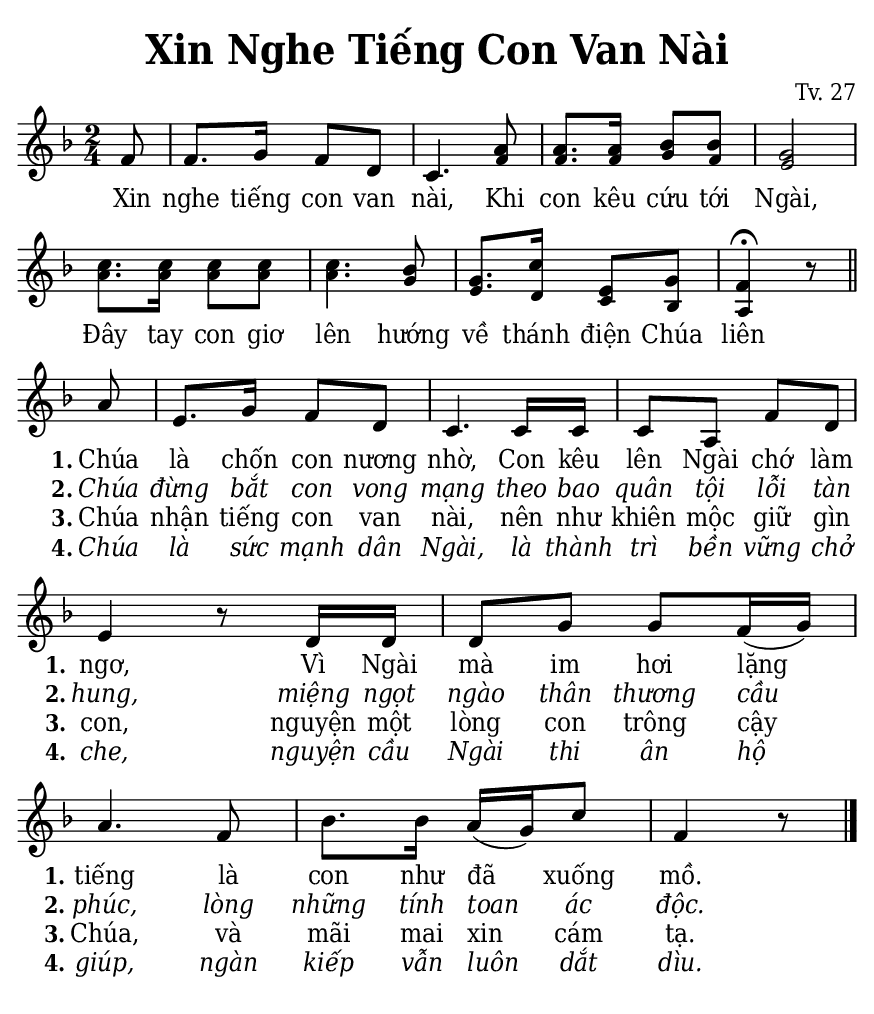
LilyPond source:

% Cài đặt chung\
\version "2.22.1"
\include "english.ly"

\header {
  title = \markup { \fontsize #1 "Xin Nghe Tiếng Con Van Nài" }
  composer = "Tv. 27"
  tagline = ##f
}

% Nhạc phiên khúc
nhacPhienKhucSop = \relative c' {
  \partial 8 f8 |
  f8. g16 f8 d |
  c4. a'8 |
  a8. a16 bf8 bf |
  g2 |
  c8. c16 c8 c |
  c4. bf8 |
  g8. c16 e,8 g |
  f4 \fermata r8 \bar "||" \break
  
  a8 |
  e8. g16 f8 d |
  c4. c16 c |
  c8 a f' d |
  e4 r8 d16 d |
  d8 g g f16 (g) |
  a4. f8 |
  bf8. bf16 a (g) c8 |
  f,4 r8 \bar "|."
}

nhacPhienKhucAlto = \relative c' {
  f8 |
  f8. g16 f8 d |
  c4. f8 |
  f8. f16 g8 f |
  e2 |
  a8. a16 a8 a |
  a4. g8 |
  e8. d16 c8 bf |
  a4
}

% Lời phiên khúc
loiPhienKhucSop = \lyrics {
  %\set stanza = "ĐK:"
  Xin nghe tiếng con van nài,
  Khi con kêu cứu tới Ngài,
  Đây tay con giơ lên
  hướng về thánh điện Chúa liên
  <<
    {
      \set stanza = "1."
      Chúa là chốn con nương nhờ,
      Con kêu lên Ngài chớ làm ngơ,
      Vì Ngài mà im hơi lặng tiếng
      là con như đã xuống mồ.
    }
    \new Lyrics {
	    \set associatedVoice = "beSop"
	    \set stanza = "2."
      \override Lyrics.LyricText.font-shape = #'italic
	    Chúa đừng bắt con vong mạng
	    theo bao quân tội lỗi tàn hung,
	    miệng ngọt ngào thân thương cầu phúc,
	    lòng những tính toan ác độc.
    }
    \new Lyrics {
	    \set associatedVoice = "beSop"
	    \set stanza = "3."
	    Chúa nhận tiếng con van nài,
	    nên như khiên mộc giữ gìn con,
	    nguyện một lòng con trông cậy Chúa,
	    và mãi mai xin cám tạ.
    }
    \new Lyrics {
	    \set associatedVoice = "beSop"
	    \set stanza = "4."
      \override Lyrics.LyricText.font-shape = #'italic
	    Chúa là sức mạnh dân Ngài,
	    là thành trì bền vững chở che,
	    nguyện cầu Ngài thi ân hộ giúp,
	    ngàn kiếp vẫn luôn dắt dìu.
    }
  >>
}

% Dàn trang
\paper {
  #(set-paper-size "a5")
  top-margin = 3\mm
  bottom-margin = 3\mm
  left-margin = 3\mm
  right-margin = 3\mm
  indent = #0
  #(define fonts
	 (make-pango-font-tree "Deja Vu Serif Condensed"
	 		       "Deja Vu Serif Condensed"
			       "Deja Vu Serif Condensed"
			       (/ 20 20)))
  print-page-number = ##f
  system-system-spacing = #'((basic-distance . 0.1) (padding . 2))
}

TongNhip = {
  \key f \major \time 2/4
  \set Timing.beamExceptions = #'()
  \set Timing.baseMoment = #(ly:make-moment 1/4)
}

% mã nguồn cho những chức năng chưa hỗ trợ trong phiên bản lilypond hiện tại
% cung cấp bởi cộng đồng lilypond khi gửi email đến lilypond-user@gnu.org
% Đổi kích thước nốt cho bè phụ
notBePhu =
#(define-music-function (font-size music) (number? ly:music?)
   (for-some-music
     (lambda (m)
       (if (music-is-of-type? m 'rhythmic-event)
           (begin
             (set! (ly:music-property m 'tweaks)
                   (cons `(font-size . ,font-size)
                         (ly:music-property m 'tweaks)))
             #t)
           #f))
     music)
   music)

% in số phiên khúc trên mỗi dòng
#(define (add-grob-definition grob-name grob-entry)
    (set! all-grob-descriptions
          (cons ((@@ (lily) completize-grob-entry)
                 (cons grob-name grob-entry))
                all-grob-descriptions)))

#(add-grob-definition
   'StanzaNumberSpanner
   `((direction . ,LEFT)
     (font-series . bold)
     (padding . 0.5)
     (side-axis . ,X)
     (stencil . ,ly:text-interface::print)
     (X-offset . ,ly:side-position-interface::x-aligned-side)
     (Y-extent . ,grob::always-Y-extent-from-stencil)
     (meta . ((class . Spanner)
              (interfaces . (font-interface
                             side-position-interface
                             stanza-number-interface
                             text-interface))))))

\layout {
   \context {
     \Global
     \grobdescriptions #all-grob-descriptions
   }
   \context {
     \Score
     \remove Stanza_number_align_engraver
     \consists
       #(lambda (context)
          (let ((texts '())
                (syllables '()))
            (make-engraver
             (acknowledgers
              ((stanza-number-interface engraver grob source-engraver)
                 (set! texts (cons grob texts)))
              ((lyric-syllable-interface engraver grob source-engraver)
                 (set! syllables (cons grob syllables))))
             ((stop-translation-timestep engraver)
                (for-each
                 (lambda (text)
                   (for-each
                    (lambda (syllable)
                      (ly:pointer-group-interface::add-grob text
'side-support-elements syllable))
                    syllables))
                 texts)
                (set! syllables '())))))
   }
   \context {
     \Lyrics
     \remove Stanza_number_engraver
     \consists
       #(lambda (context)
          (let ((text #f)
                (last-stanza #f))
            (make-engraver
             ((process-music engraver)
                (let ((stanza (ly:context-property context 'stanza #f)))
                  (if (and stanza (not (equal? stanza last-stanza)))
                      (let ((column (ly:context-property context
'currentCommandColumn)))
                        (set! last-stanza stanza)
                        (if text
                            (ly:spanner-set-bound! text RIGHT column))

                        (set! text (ly:engraver-make-grob engraver
'StanzaNumberSpanner '()))
                        (ly:grob-set-property! text 'text stanza)
                        (ly:spanner-set-bound! text LEFT column)))))
             ((finalize engraver)
                (if text
                    (let ((column (ly:context-property context
'currentCommandColumn)))
                      (ly:spanner-set-bound! text RIGHT column)))))))
     \override StanzaNumberSpanner.horizon-padding = 10000
   }
}
% kết thúc mã nguồn

\score {
  \new ChoirStaff <<
    \new Staff \with {
        \consists "Merge_rests_engraver"
        printPartCombineTexts = ##f
      }
      <<
      \new Voice \TongNhip \partCombine 
        \nhacPhienKhucSop
        \notBePhu -1 { \nhacPhienKhucAlto }
      \new NullVoice = beSop \nhacPhienKhucSop
      \new Lyrics \lyricsto beSop \loiPhienKhucSop
      >>
  >>
  \layout {
    \override Lyrics.LyricSpace.minimum-distance = #1
    \override Score.BarNumber.break-visibility = ##(#f #f #f)
    \override Score.SpacingSpanner.uniform-stretching = ##t
  } 
}
